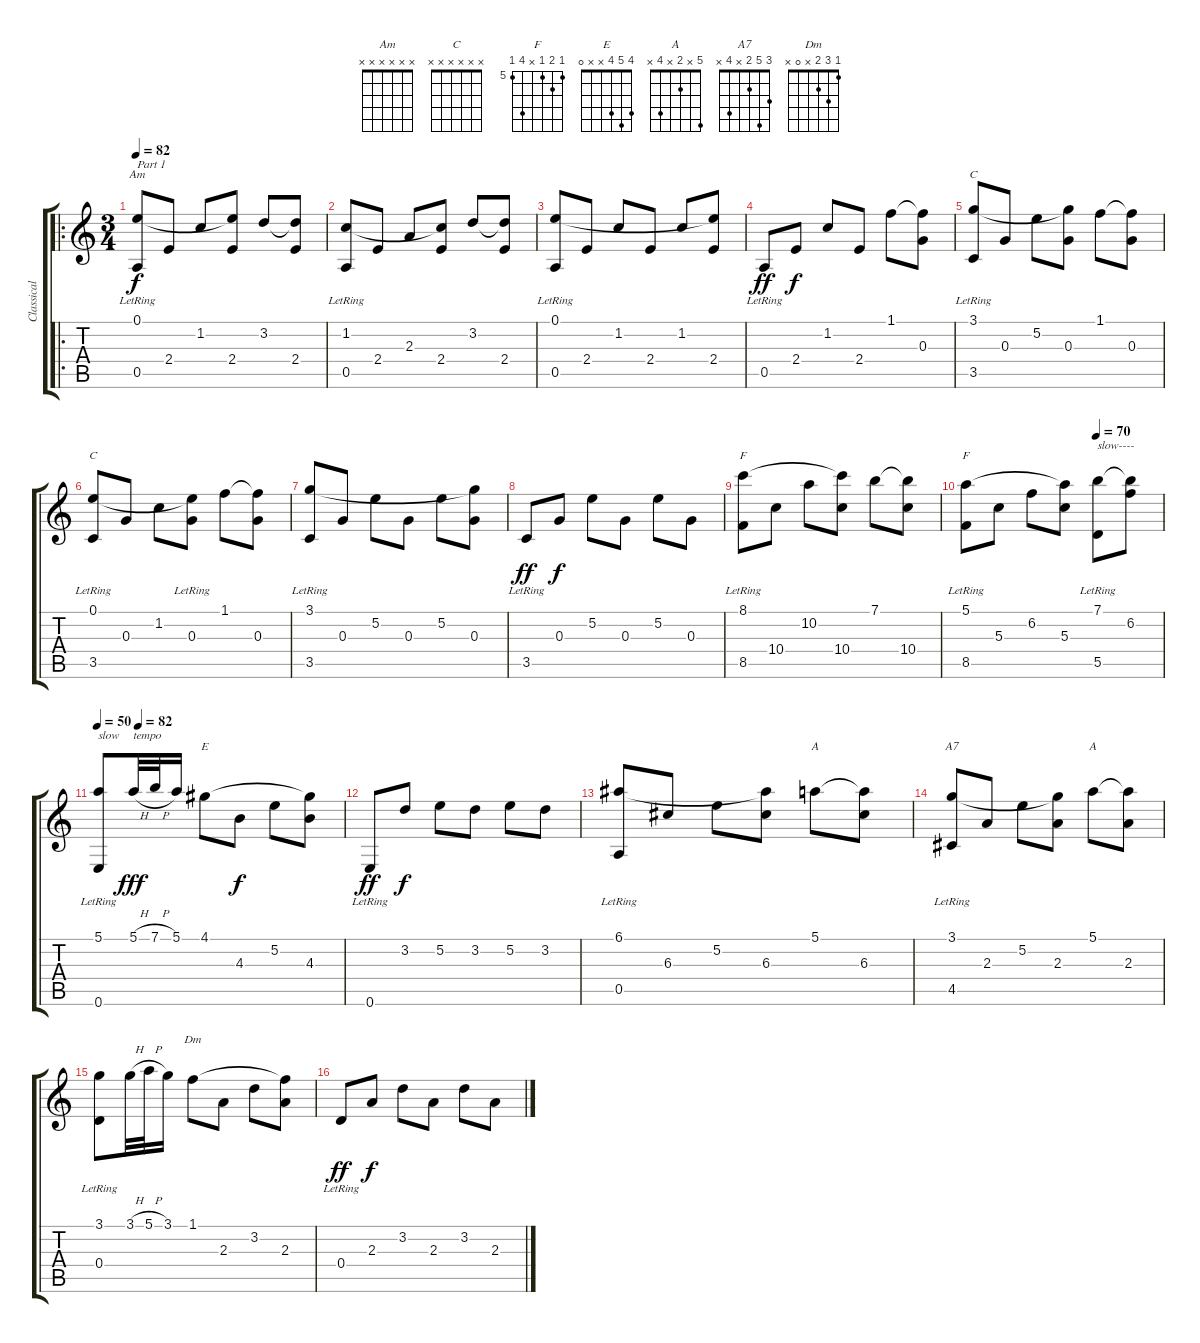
\track ("Classical Guitar" "Classical ") {instrument acousticguitarnylon}
\staff {score tabs}
\tuning (E4 B3 G3 D3 A2 E2) {hide}
\chord ("Am" x x x x x x) {firstfret 0}
\chord ("C" 3 5 0 x 3 x)
\chord ("C" x x x x x x) {firstfret 0}
\chord ("F" 8 10 x 10 8 x) {firstfret 8}
\chord ("F" 5 6 5 x 8 5) {firstfret 5}
\chord ("E" 4 5 4 x x 0)
\chord ("A" x x x x x x) {firstfret 0}
\chord ("A7" 3 5 2 x 4 x)
\chord ("A" 5 x 2 x 4 x)
\chord ("Dm" 1 3 2 x 0 x)
\ro
\ts (3 4)
\tempo 82
\clef g2
\ks c
(0.1 0.5{lr}).8{ch "Am" txt "Part 1" dy f instrument acousticguitarnylon} 2.4.8 1.2.8 (0.1{t} 2.4).8 3.2.8 (3.2{t} 2.4).8 |
(1.2 0.5{lr}).8 2.4.8 2.3.8 (1.2{t} 2.4).8 3.2.8 (3.2{t} 2.4).8 |
(0.1 0.5{lr}).8 2.4.8 1.2.8 2.4.8 1.2.8 (0.1{t} 2.4).8 |
0.5{lr}.8{dy ff} 2.4.8{dy f} 1.2.8 2.4.8 1.1.8 (1.1{t} 0.3).8 |
(3.1 3.5{lr}).8{ch "C"} 0.3.8 5.2.8 (3.1{t} 0.3).8 1.1.8 (1.1{t} 0.3).8 |
(0.1 3.5{lr}).8{ch "C"} 0.3.8 1.2.8 (0.1{t} 0.3{lr}).8 1.1.8 (1.1{t} 0.3).8 |
(3.1 3.5{lr}).8 0.3.8 5.2.8 0.3.8 5.2.8 (3.1{t} 0.3).8 |
3.5{lr}.8{dy ff} 0.3.8{dy f} 5.2.8 0.3.8 5.2.8 0.3.8 |
(8.1 8.5{lr}).8{ch "F"} 10.4.8 10.2.8 (8.1{t} 10.4).8 7.1.8 (7.1{t} 10.4).8 |
\tempo (70 0.6666666666666666)
(5.1 8.5{lr}).8{ch "F"} 5.3.8 6.2.8 (5.1{t} 5.3).8 (7.1 5.5{lr}).8{txt "slow----"} (7.1{t} 6.2).8 |
\tempo 50
\tempo (82 0.16666666666666666)
(5.1 0.6{lr}).8{txt "slow"} 5.1{h}.32{txt "tempo" dy fff} 7.1{h}.32 5.1.16 4.1.8{ch "E"} 4.3.8{dy f} 5.2.8 (4.1{t} 4.3).8 |
0.6{lr}.8{dy ff} 3.2.8{dy f} 5.2.8 3.2.8 5.2.8 3.2.8 |
(6.1 0.5{lr}).8 6.3.8 5.2.8 (6.1{t} 6.3).8 5.1.8{ch "A"} (5.1{t} 6.3).8 |
(3.1 4.5{lr}).8{ch "A7"} 2.3.8 5.2.8 (3.1{t} 2.3).8 5.1.8{ch "A"} (5.1{t} 2.3).8 |
(3.1 0.4{lr}).8 3.1{h}.32 5.1{h}.32 3.1.16 1.1.8{ch "Dm"} 2.3.8 3.2.8 (1.1{t} 2.3).8 |
0.4{lr}.8{dy ff} 2.3.8{dy f} 3.2.8 2.3.8 3.2.8 2.3.8
